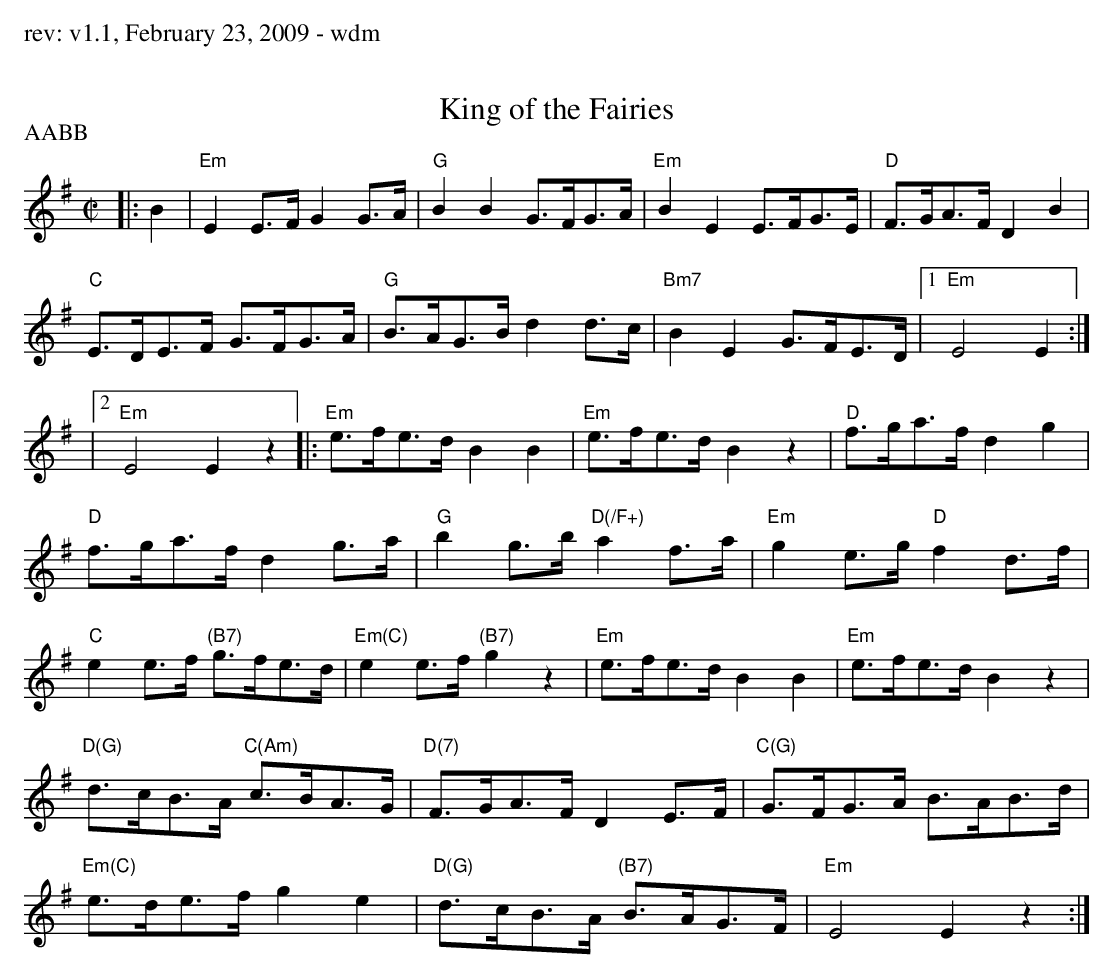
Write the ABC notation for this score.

X:1
T:King of the Fairies
P:AABB
M:C|
L:1/8
K:Em
|:B2|"Em"E2 E>F G2 G>A|"G"B2B2 G>FG>A|"Em"B2E2 E>FG>E|"D"F>GA>F D2B2|
"C"E>DE>F G>FG>A|"G"B>AG>B d2 d>c|"Bm7"B2E2 G>FE>D |1 "Em"E4 E2 :|
|2 "Em"E4 E2 z2 |:"Em"e>fe>d B2B2|"Em"e>fe>d B2 z2|"D"f>ga>f d2g2|
"D"f>ga>f d2 g>a|"G"b2g>b "D(/F+)"a2f>a|"Em"g2e>g "D"f2d>f|
"C"e2e>f "(B7)"g>fe>d|"Em(C)"e2e>f "(B7)"g2 z2|"Em"e>fe>d B2B2|"Em"e>fe>d B2 z2|
"D(G)"d>cB>A "C(Am)"c>BA>G|"D(7)"F>GA>F D2E>F|"C(G)"G>FG>A B>AB>d|
"Em(C)"e>de>f g2e2|"D(G)"d>cB>A "(B7)"B>AG>F|"Em"E4 E2 z2 :|
